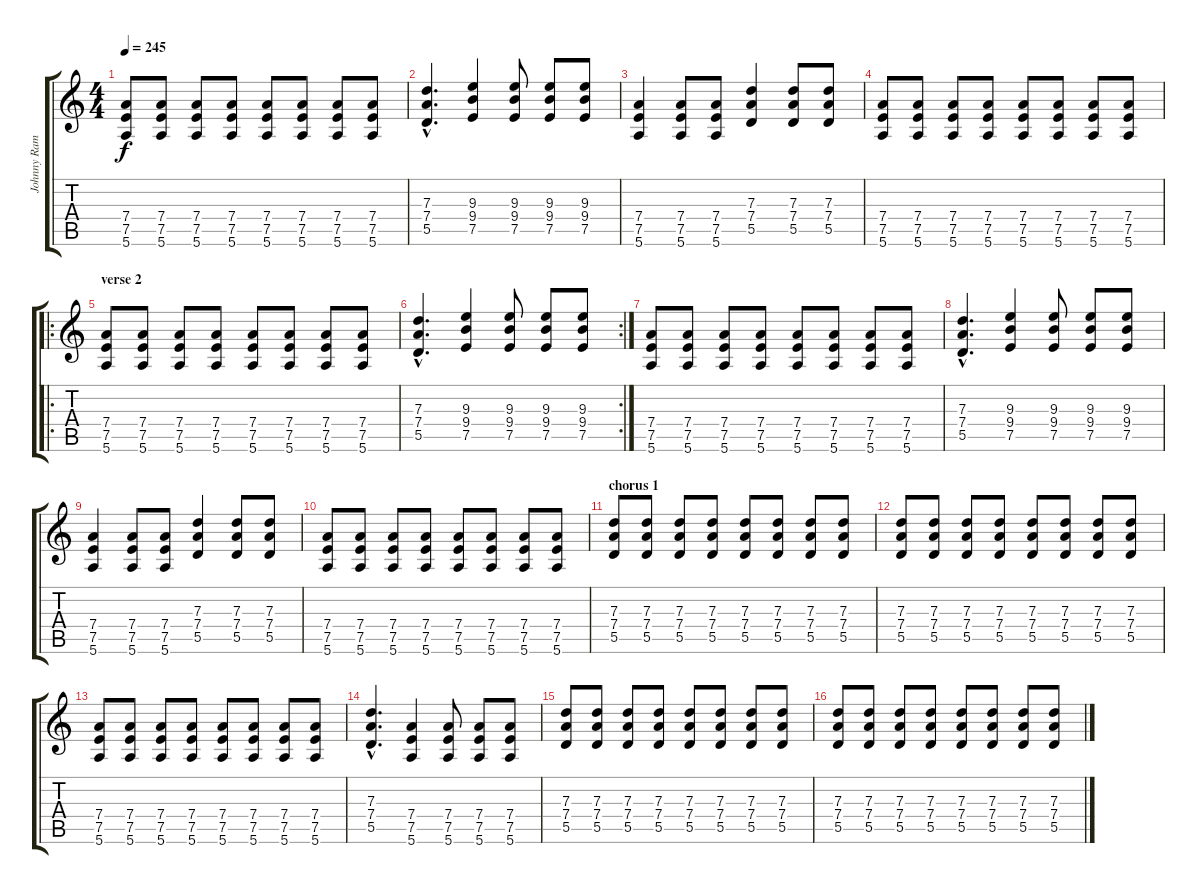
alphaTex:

\track ("Johnny Ramone" "Johnny Ram") {instrument distortionguitar}
\staff {score tabs}
\tuning (E4 B3 G3 D3 A2 E2) {hide}
\ts (4 4)
\tempo 245
\clef g2
\ks c
(7.4 7.5 5.6).8{dy f} (7.4 7.5 5.6).8 (7.4 7.5 5.6).8 (7.4 7.5 5.6).8 (7.4 7.5 5.6).8 (7.4 7.5 5.6).8 (7.4 7.5 5.6).8 (7.4 7.5 5.6).8 |
(7.3{hac} 7.4{hac} 5.5{hac}).4{d} (9.3 9.4 7.5).4 (9.3 9.4 7.5).8 (9.3 9.4 7.5).8 (9.3 9.4 7.5).8 |
(7.4 7.5 5.6).4 (7.4 7.5 5.6).8 (7.4 7.5 5.6).8 (7.3 7.4 5.5).4 (7.3 7.4 5.5).8 (7.3 7.4 5.5).8 |
(7.4 7.5 5.6).8 (7.4 7.5 5.6).8 (7.4 7.5 5.6).8 (7.4 7.5 5.6).8 (7.4 7.5 5.6).8 (7.4 7.5 5.6).8 (7.4 7.5 5.6).8 (7.4 7.5 5.6).8 |
\ro
\section ("" "verse 2")
(7.4 7.5 5.6).8 (7.4 7.5 5.6).8 (7.4 7.5 5.6).8 (7.4 7.5 5.6).8 (7.4 7.5 5.6).8 (7.4 7.5 5.6).8 (7.4 7.5 5.6).8 (7.4 7.5 5.6).8 |
\rc 2
(7.3{hac} 7.4{hac} 5.5{hac}).4{d} (9.3 9.4 7.5).4 (9.3 9.4 7.5).8 (9.3 9.4 7.5).8 (9.3 9.4 7.5).8 |
(7.4 7.5 5.6).8 (7.4 7.5 5.6).8 (7.4 7.5 5.6).8 (7.4 7.5 5.6).8 (7.4 7.5 5.6).8 (7.4 7.5 5.6).8 (7.4 7.5 5.6).8 (7.4 7.5 5.6).8 |
(7.3{hac} 7.4{hac} 5.5{hac}).4{d} (9.3 9.4 7.5).4 (9.3 9.4 7.5).8 (9.3 9.4 7.5).8 (9.3 9.4 7.5).8 |
(7.4 7.5 5.6).4 (7.4 7.5 5.6).8 (7.4 7.5 5.6).8 (7.3 7.4 5.5).4 (7.3 7.4 5.5).8 (7.3 7.4 5.5).8 |
(7.4 7.5 5.6).8 (7.4 7.5 5.6).8 (7.4 7.5 5.6).8 (7.4 7.5 5.6).8 (7.4 7.5 5.6).8 (7.4 7.5 5.6).8 (7.4 7.5 5.6).8 (7.4 7.5 5.6).8 |
\section ("" "chorus 1")
(7.3 7.4 5.5).8 (7.3 7.4 5.5).8 (7.3 7.4 5.5).8 (7.3 7.4 5.5).8 (7.3 7.4 5.5).8 (7.3 7.4 5.5).8 (7.3 7.4 5.5).8 (7.3 7.4 5.5).8 |
(7.3 7.4 5.5).8 (7.3 7.4 5.5).8 (7.3 7.4 5.5).8 (7.3 7.4 5.5).8 (7.3 7.4 5.5).8 (7.3 7.4 5.5).8 (7.3 7.4 5.5).8 (7.3 7.4 5.5).8 |
(7.4 7.5 5.6).8 (7.4 7.5 5.6).8 (7.4 7.5 5.6).8 (7.4 7.5 5.6).8 (7.4 7.5 5.6).8 (7.4 7.5 5.6).8 (7.4 7.5 5.6).8 (7.4 7.5 5.6).8 |
(7.3{hac} 7.4{hac} 5.5{hac}).4{d} (7.4 7.5 5.6).4 (7.4 7.5 5.6).8 (7.4 7.5 5.6).8 (7.4 7.5 5.6).8 |
(7.3 7.4 5.5).8 (7.3 7.4 5.5).8 (7.3 7.4 5.5).8 (7.3 7.4 5.5).8 (7.3 7.4 5.5).8 (7.3 7.4 5.5).8 (7.3 7.4 5.5).8 (7.3 7.4 5.5).8 |
(7.3 7.4 5.5).8 (7.3 7.4 5.5).8 (7.3 7.4 5.5).8 (7.3 7.4 5.5).8 (7.3 7.4 5.5).8 (7.3 7.4 5.5).8 (7.3 7.4 5.5).8 (7.3 7.4 5.5).8
